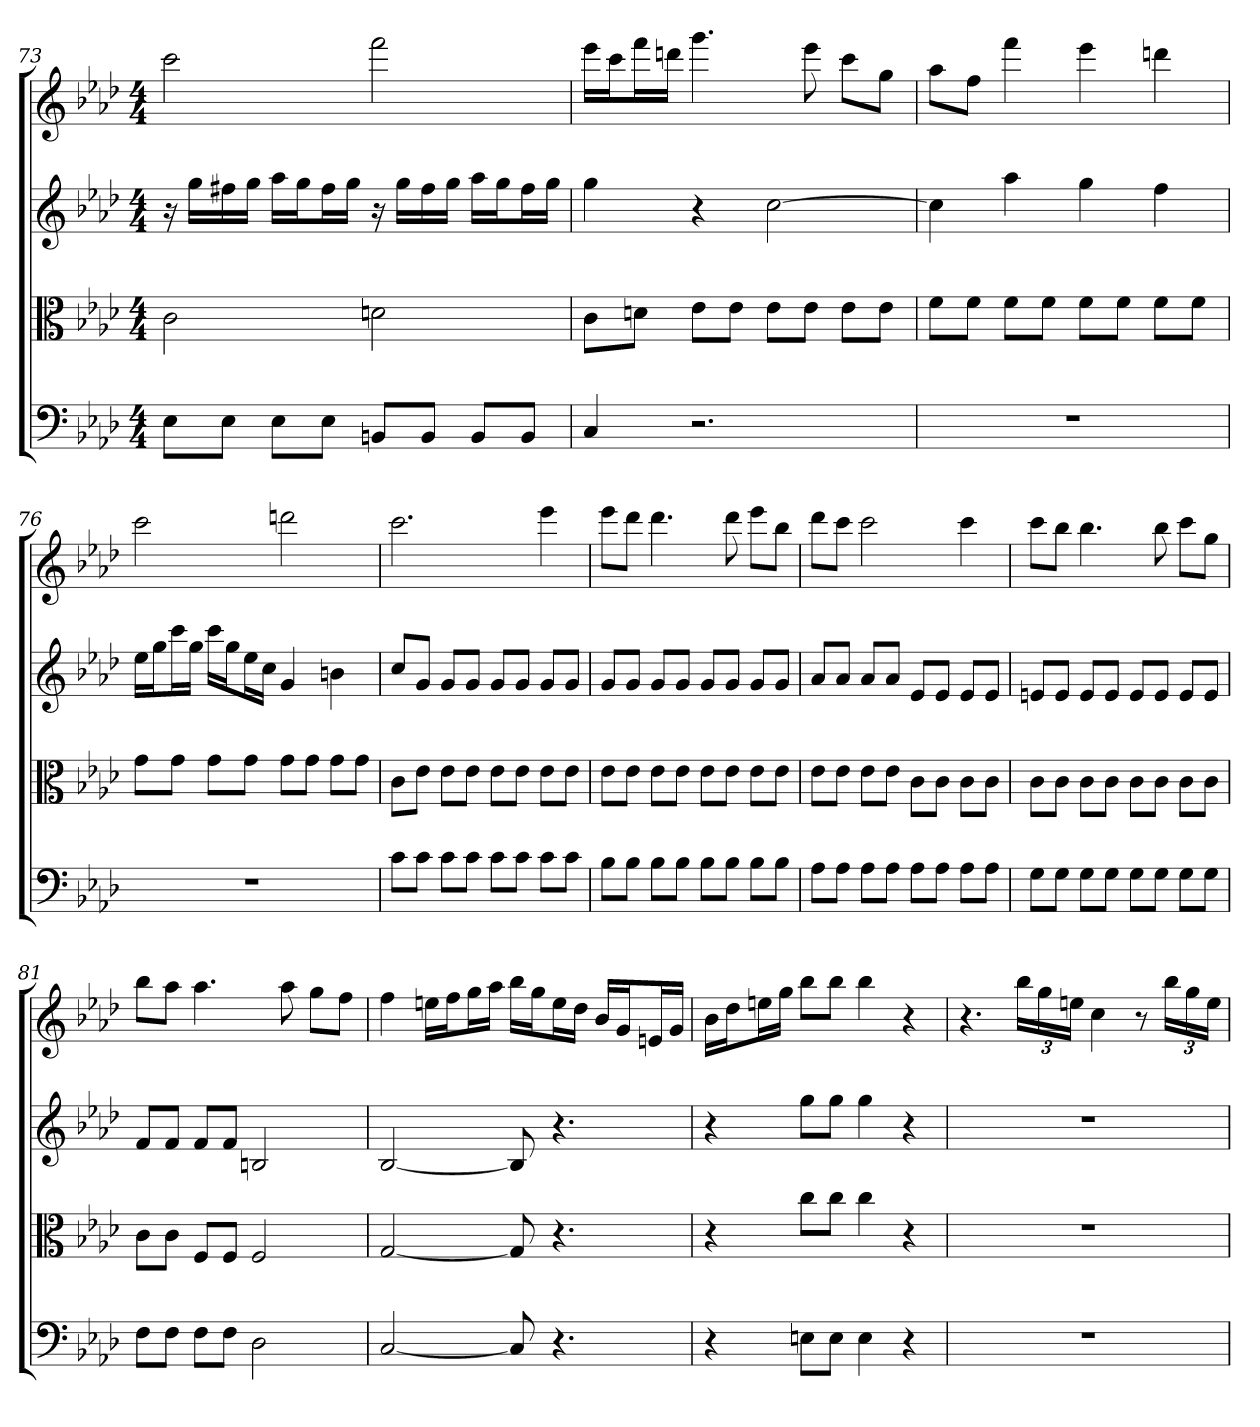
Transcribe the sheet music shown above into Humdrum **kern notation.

**kern	**kern	**kern	**kern
*part4	*part3	*part2	*part1
*staff4	*staff3	*staff2	*staff1
*clefF4	*clefC3	*	*
*k[b-e-a-d-]	*k[b-e-a-d-]	*k[b-e-a-d-]	*k[b-e-a-d-]
*f:	*f:	*f:	*f:
*M4/4	*M4/4	*M4/4	*M4/4
=73	=73	=73	=73
8E-\L	2c	16r	2ccc
.	.	16ggLL	.
8E-\J	.	16ff#X	.
.	.	16ggJJ	.
8E-\L	.	16aa-LL	.
.	.	16ggJ	.
8E-\J	.	16ff#L	.
.	.	16ggJJ	.
8BBn/L	2dn	16r	2fff
.	.	16ggLL	.
8BB/J	.	16ff#	.
.	.	16ggJJ	.
8BB/L	.	16aa-LL	.
.	.	16ggJ	.
8BB/J	.	16ff#L	.
.	.	16ggJJ	.
=74	=74	=74	=74
4C	8c\L	4gg	16eee-LL
.	.	.	16cccJ
.	8dn\J	.	16fffL
.	.	.	16dddnJJ
2.r	8e-\L	4r	4.ggg
.	8e-\J	.	.
.	8e-\L	[2cc	.
.	8e-\J	.	8eee-
.	8e-\L	.	8cccL
.	8e-\J	.	8ggJ
=75	=75	=75	=75
1r	8f\L	4cc]	8aa-L
.	8f\J	.	8ffJ
.	8f\L	4aa-	4fff
.	8f\J	.	.
.	8f\L	4gg	4eee-
.	8f\J	.	.
.	8f\L	4ff	4dddn
.	8f\J	.	.
=76	=76	=76	=76
1r	8g\L	16ee-LL	2ccc
.	.	16ggJ	.
.	8g\J	16cccL	.
.	.	16ggJJ	.
.	8g\L	16cccLL	.
.	.	16ggJ	.
.	8g\J	16ee-L	.
.	.	16ccJJ	.
.	8g\L	4g	2dddn
.	8g\J	.	.
.	8g\L	4bn	.
.	8g\J	.	.
=77	=77	=77	=77
8c\L	8c\L	8ccL	2.ccc
8c\J	8e-\J	8gJ	.
8c\L	8e-\L	8gL	.
8c\J	8e-\J	8gJ	.
8c\L	8e-\L	8gL	.
8c\J	8e-\J	8gJ	.
8c\L	8e-\L	8gL	4eee-
8c\J	8e-\J	8gJ	.
=78	=78	=78	=78
8B-\L	8e-\L	8gL	8eee-L
8B-\J	8e-\J	8gJ	8ddd-J
8B-\L	8e-\L	8gL	4.ddd-
8B-\J	8e-\J	8gJ	.
8B-\L	8e-\L	8gL	.
8B-\J	8e-\J	8gJ	8ddd-
8B-\L	8e-\L	8gL	8eee-L
8B-\J	8e-\J	8gJ	8bb-J
=79	=79	=79	=79
8A-\L	8e-\L	8a-L	8ddd-L
8A-\J	8e-\J	8a-J	8cccJ
8A-\L	8e-\L	8a-L	2ccc
8A-\J	8e-\J	8a-J	.
8A-\L	8c\L	8e-L	.
8A-\J	8c\J	8e-J	.
8A-\L	8c\L	8e-L	4ccc
8A-\J	8c\J	8e-J	.
=80	=80	=80	=80
8G\L	8c\L	8enL	8cccL
8G\J	8c\J	8eJ	8bb-J
8G\L	8c\L	8eL	4.bb-
8G\J	8c\J	8eJ	.
8G\L	8c\L	8eL	.
8G\J	8c\J	8eJ	8bb-
8G\L	8c\L	8eL	8cccL
8G\J	8c\J	8eJ	8ggJ
=81	=81	=81	=81
8F\L	8c\L	8fL	8bb-L
8F\J	8c\J	8fJ	8aa-J
8F\L	8F/L	8fL	4.aa-
8F\J	8F/J	8fJ	.
2D-	2F	2Bn	.
.	.	.	8aa-
.	.	.	8ggL
.	.	.	8ffJ
=82	=82	=82	=82
[2C	[2G	[2B-	4ff
.	.	.	16eenLL
.	.	.	16ffJ
.	.	.	16ggL
.	.	.	16aa-JJ
8C]	8G]	8B-]	16bb-LL
.	.	.	16ggJ
4.r	4.r	4.r	16eeL
.	.	.	16dd-JJ
.	.	.	16b-LL
.	.	.	16gJ
.	.	.	16enL
.	.	.	16gJJ
=83	=83	=83	=83
4r	4r	4r	16b-LL
.	.	.	16dd-J
.	.	.	16eenL
.	.	.	16ggJJ
8En\L	8cc\L	8ggL	8bb-L
8E\J	8cc\J	8ggJ	8bb-J
4E	4cc	4gg	4bb-
4r	4r	4r	4r
=84	=84	=84	=84
1r	1r	1r	4.r
.	.	.	24bb-LL
.	.	.	24gg
.	.	.	24eenJJ
.	.	.	4cc
.	.	.	8r
.	.	.	24bb-LL
.	.	.	24gg
.	.	.	24eeJJ
=	=	=	=
*-	*-	*-	*-
